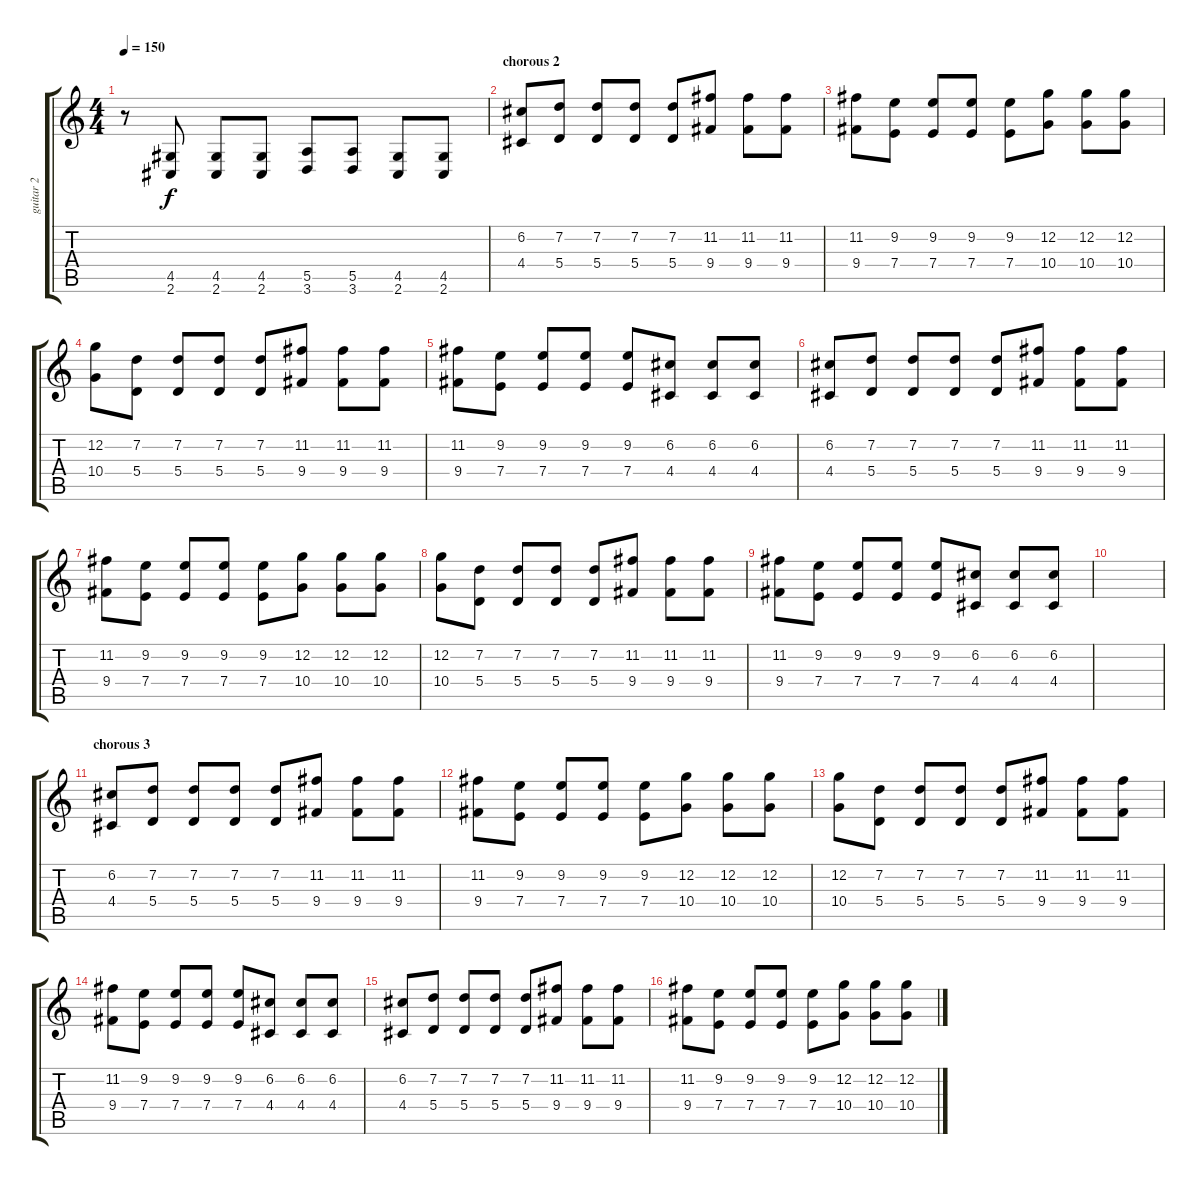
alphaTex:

\track ("guitar 2" "guitar 2") {instrument distortionguitar}
\staff {score tabs}
\tuning (B3 G3 D3 A2 E2 B1) {hide}
\ts (4 4)
\tempo 150
\clef g2
\ks c
r.8{dy f} (4.5 2.6).8 (4.5 2.6).8 (4.5 2.6).8 (5.5 3.6).8 (5.5 3.6).8 (4.5 2.6).8 (4.5 2.6).8 |
\section ("" "chorous 2")
(6.2 4.4).8 (7.2 5.4).8 (7.2 5.4).8 (7.2 5.4).8 (7.2 5.4).8 (11.2 9.4).8 (11.2 9.4).8 (11.2 9.4).8 |
(11.2 9.4).8 (9.2 7.4).8 (9.2 7.4).8 (9.2 7.4).8 (9.2 7.4).8 (12.2 10.4).8 (12.2 10.4).8 (12.2 10.4).8 |
(12.2 10.4).8 (7.2 5.4).8 (7.2 5.4).8 (7.2 5.4).8 (7.2 5.4).8 (11.2 9.4).8 (11.2 9.4).8 (11.2 9.4).8 |
(11.2 9.4).8 (9.2 7.4).8 (9.2 7.4).8 (9.2 7.4).8 (9.2 7.4).8 (6.2 4.4).8 (6.2 4.4).8 (6.2 4.4).8 |
(6.2 4.4).8 (7.2 5.4).8 (7.2 5.4).8 (7.2 5.4).8 (7.2 5.4).8 (11.2 9.4).8 (11.2 9.4).8 (11.2 9.4).8 |
(11.2 9.4).8 (9.2 7.4).8 (9.2 7.4).8 (9.2 7.4).8 (9.2 7.4).8 (12.2 10.4).8 (12.2 10.4).8 (12.2 10.4).8 |
(12.2 10.4).8 (7.2 5.4).8 (7.2 5.4).8 (7.2 5.4).8 (7.2 5.4).8 (11.2 9.4).8 (11.2 9.4).8 (11.2 9.4).8 |
(11.2 9.4).8 (9.2 7.4).8 (9.2 7.4).8 (9.2 7.4).8 (9.2 7.4).8 (6.2 4.4).8 (6.2 4.4).8 (6.2 4.4).8 |
\section ("" "")
|
\section ("" "chorous 3")
(6.2 4.4).8 (7.2 5.4).8 (7.2 5.4).8 (7.2 5.4).8 (7.2 5.4).8 (11.2 9.4).8 (11.2 9.4).8 (11.2 9.4).8 |
(11.2 9.4).8 (9.2 7.4).8 (9.2 7.4).8 (9.2 7.4).8 (9.2 7.4).8 (12.2 10.4).8 (12.2 10.4).8 (12.2 10.4).8 |
(12.2 10.4).8 (7.2 5.4).8 (7.2 5.4).8 (7.2 5.4).8 (7.2 5.4).8 (11.2 9.4).8 (11.2 9.4).8 (11.2 9.4).8 |
(11.2 9.4).8 (9.2 7.4).8 (9.2 7.4).8 (9.2 7.4).8 (9.2 7.4).8 (6.2 4.4).8 (6.2 4.4).8 (6.2 4.4).8 |
(6.2 4.4).8 (7.2 5.4).8 (7.2 5.4).8 (7.2 5.4).8 (7.2 5.4).8 (11.2 9.4).8 (11.2 9.4).8 (11.2 9.4).8 |
(11.2 9.4).8 (9.2 7.4).8 (9.2 7.4).8 (9.2 7.4).8 (9.2 7.4).8 (12.2 10.4).8 (12.2 10.4).8 (12.2 10.4).8
